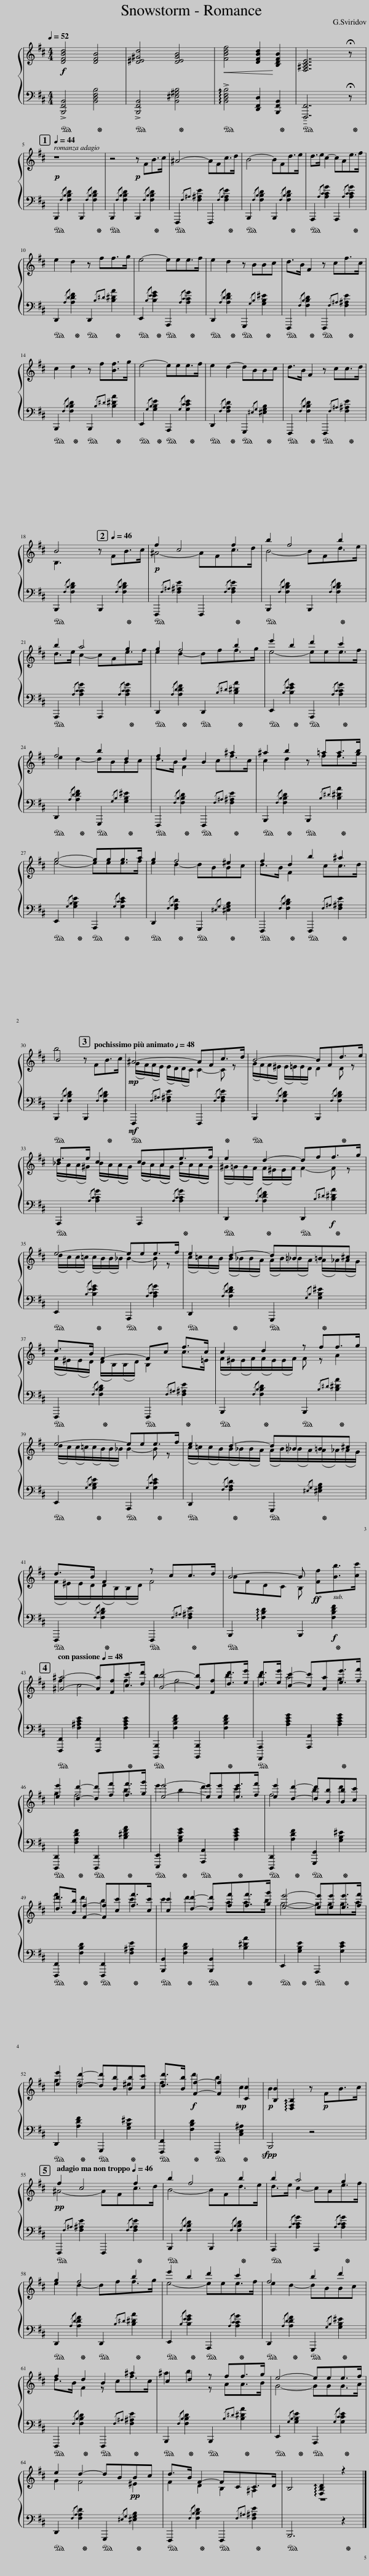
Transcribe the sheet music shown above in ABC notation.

X:1
%%score { ( 1 3 ) | 2 }
L:1/8
Q:1/4=52
M:4/4
I:linebreak $
K:D
V:1 treble
V:3 treble
V:2 bass
V:1
!f! [DFBd]4 [DFB]4 | [D^E^Gd]4 [DEGB]4 |!<(! [FBdf]4 [DFBd]2!<)! [B,DFB]2 | [F,^A,CE]7 !fermata!z |$[Q:1/4=44]!p! z8 | %5
 z4!p! z FB>c | ^A4- AFc>d | B4- BFd>e | d>e c2- cAe>f |$ e2 d2 z ff>g | %10
 e4- eee>f | e2 d2 z BBc | d>B F2 z cf>c |$ c2 d2 z f[Bf]>g | e4- eee>f | %15
 e2 d2- dBBc | d>B F2 z cc>d |$ B4 z[Q:1/4=46] FB>c |!p! f2 c4 f2 | b2 f4 b2 |$ %20
 b2 a4 g2 | g2 f4 b2 | e'2 b2 d'2 c'2 |$ f4 b2 d2 | f2 d2 B2 ^a2 | %25
 ^a2 b2 z =aa>b |$ g4- ggg>a | g2 f4 ^e2 | f2 d2 b2 ^a2 |$ B4 z[Q:1/4=48] FB>c | %30
!mp! ^A4- AFc>d | B4- BFd>e |$ d>e c2 cAe>f | e2 d2- dff>g |$ e4- eee>f | %35
 e2 d2- d=B=B^c |$ d>B F2- Fc f>c | c2 d2 z ff>g |$ e4- eee>f | e2 d2- d=B=B^c |$ %40
 d>B F2 z cc>d | B4- B!ff! [Ff][Bb]>[cc'] |$[Q:1/4=48] [^A^a]4- [Aa][Ff][cc']>[dd'] | [Bb]4- [Bb][Ff][dd']>[ee'] | [dd']>[ee'] [cc']2- [cc'][Aa][ee']>[ff'] |$ %45
 [ee']2 [dd']2- [dd'][ff'][ff']>[gg'] | [ee']4- [ee'][ee'][ee']>[ff'] | [ee']2 [dd']2- [dd'][Bb][Bb][cc'] |$ [dd']>[Bb] [Ff]2- [Ff][cc'][ff']>[cc'] | [cc']2 [dd']2- [dd'][ff'][ff']>[gg'] | %50
 [ee']4- [ee'][ee'][ee']>[ff'] |$ [ee']2 [dd']2- [dd'][Bb][Bb][cc'] | [dd']>[Bb]!f! [Ff]2- [Ff]2!mp! [Cc]2 |!p! [B,B]2 !arpeggio![D,F,B,]2 z!p! FB>c |$[Q:1/4=46]!pp! f2 c4 f2 | %55
 b2 f4 b2 | b2 a4 g2 |$ g2 f4 b2 | e'2 b2 d'2 c'2 | f4 b2 d'2 |$ %60
 f2 d2 B2 ^a2 | c2 d2 z ff>g | e4- eee>f |$ e2 d2- dB!pp!Bc | d>B F2- FCC>D | %65
 B,4 !arpeggio![F,B,D]2 z2 |] %66
V:2
!ped! !>![B,,,F,,B,,]4 [B,,D,F,B,]4!ped-up! |!ped! !>![B,,,F,,B,,]4 [B,,^E,^G,B,]4!ped-up! |!ped! !arpeggio!!>![B,,D,F,B,]4 [D,,F,,D,]2 [B,,,F,,B,,]2!ped-up! |!ped! !tenuto![F,,,F,,]7 !fermata!z!ped-up! |$!ped! B,,,2{/F,B,} [F,B,D]2 B,,,2{/F,B,} [F,B,D]2!ped-up! | %5
!ped! B,,,2{/F,B,} [F,B,D]2 B,,,2{/F,B,} [F,B,D]2!ped-up! |!ped! F,,,2{/F,^A,} [F,^A,E]2 F,,,2{/F,A,} [F,A,E]2!ped-up! |!ped! B,,,2{/F,B,} [F,B,D]2 B,,,2{/F,B,} [F,B,D]2!ped-up! |!ped! A,,,2{/A,C} [A,CG]2 A,,,2{/A,C} [A,CG]2!ped-up! |$!ped! D,,2{/A,D} [A,DF]2!ped-up!!ped! D,,2{/B,^D} [B,^DA]2!ped-up! | %10
!ped! E,,2{/B,E} [B,EG]2!ped-up!!ped! A,,,2{/A,C} [A,CG]2!ped-up! |!ped! D,,2{/A,D} [A,DF]2!ped-up!!ped! G,,,2{/G,B,} [G,B,^E]2!ped-up! |!ped! F,,,2{/F,B,} [F,B,D]2!ped-up!!ped! F,,,2{/F,^A,} [F,^A,E]2!ped-up! |$!ped! B,,,2{/F,B,} [F,B,D]2!ped-up!!ped! B,,,2{/B,^D} [B,^DA]2!ped-up! |!ped! E,,2{/G,B,} [G,B,E]2!ped-up!!ped! A,,,2{/G,C} [G,CE]2!ped-up! | %15
!ped! D,,2{/F,A,} [F,A,D]2!ped-up!!ped! G,,,2{/^E,G,} [^E,G,B,]2!ped-up! |!ped! F,,,2{/F,B,} [F,B,D]2!ped-up!!ped! F,,,2{/F,^A,} [F,^A,E]2!ped-up! |$!ped! B,,,2{/F,B,} [F,B,D]2 B,,,2{/F,B,} [F,B,D]2!ped-up! |!ped! F,,,2{/F,^A,} [F,^A,E]2 F,,,2{/F,A,} [F,A,E]2!ped-up! |!ped! B,,,2{/F,B,} [F,B,D]2 B,,,2{/F,B,} [F,B,D]2!ped-up! |$ %20
!ped! A,,,2{/A,C} [A,CG]2 A,,,2{/A,C} [A,CG]2!ped-up! |!ped! D,,2{/A,D} [A,DF]2!ped-up!!ped! D,,2{/B,^D} [B,^DA]2!ped-up! |!ped! E,,2{/B,E} [B,EG]2!ped-up!!ped! A,,,2{/A,C} [A,CG]2!ped-up! |$!ped! D,,2{/A,D} [A,DF]2!ped-up!!ped! G,,,2{/G,B,} [G,B,^E]2!ped-up! |!ped! F,,,2{/F,B,} [F,B,D]2!ped-up!!ped! F,,,2{/F,^A,} [F,^A,E]2!ped-up! | %25
!ped! B,,,2{/F,B,} [F,B,D]2!ped-up!!ped! B,,,2{/B,^D} [B,^DA]2!ped-up! |$!ped! E,,2{/G,B,} [G,B,E]2!ped-up!!ped! A,,,2{/G,C} [G,CE]2!ped-up! |!ped! D,,2{/F,A,} [F,A,D]2!ped-up!!ped! G,,,2{/^E,G,} [^E,G,B,]2!ped-up! |!ped! F,,,2{/F,B,} [F,B,D]2!ped-up!!ped! F,,,2{/F,^A,} [F,^A,E]2!ped-up! |$!ped! B,,,2{/F,B,} [F,B,D]2 B,,,2{/F,B,} [F,B,D]2!ped-up! | %30
!mf!!ped! F,,,2{/F,^A,} [F,^A,E]2 F,,,2{/F,A,} [F,A,E]2!ped-up! |!ped! B,,,2{/F,B,} [F,B,D]2 B,,,2{/F,B,} [F,B,D]2!ped-up! |$!ped! A,,,2{/A,C} [A,CG]2 A,,,2{/A,C} [A,CG]2!ped-up! |!ped! D,,2{/A,D} [A,DF]2!ped-up!!ped! D,,2!f!{/B,^D} [B,^DA]2!ped-up! |$!ped! E,,2{/B,E} [B,EG]2!ped-up!!ped! A,,,2{/A,C} [A,CG]2!ped-up! | %35
!ped! D,,2{/A,D} [A,DF]2!ped-up!!ped! G,,,2{/G,B,} [G,B,^E]2!ped-up! |$!ped! F,,,2{/F,B,} [F,B,D]2!ped-up!!ped! F,,,2{/F,^A,} [F,^A,E]2!ped-up! |!ped! B,,,2{/F,B,} [F,B,D]2!ped-up!!ped! B,,,2{/B,^D} [B,^DA]2!ped-up! |$!ped! E,,2{/G,B,} [G,B,E]2!ped-up!!ped! A,,,2{/G,C} [G,CE]2!ped-up! |!ped! D,,2{/F,A,} [F,A,D]2!ped-up!!ped! G,,,2{/^E,G,} [^E,G,B,]2!ped-up! |$ %40
!ped! F,,,2{/F,B,} [F,B,D]2!ped-up!!ped! F,,,2{/F,^A,} [F,^A,E]2!ped-up! |!ped! B,,,2 !arpeggio![F,B,D]2 B,,,2!f! [F,B,DF]2!ped-up! |$!ped! [F,,,F,,]2 [F,^A,CE]2 [F,,,F,,]2 [F,A,CE]2!ped-up! |!ped! [B,,,,B,,,]2 [F,B,DF]2 [B,,,,B,,,]2 [F,B,DF]2!ped-up! |!ped! [A,,,,A,,,]2 [A,CEG]2 [A,,,A,,]2 [A,CEG]2!ped-up! |$ %45
!ped! [D,,,D,,]2 [F,A,DF]2!ped-up!!ped! [D,,,D,,]2 [B,^DFA]2!ped-up! |!ped! [E,,,E,,]2 [G,B,EG]2!ped-up!!ped! [A,,,A,,]2 [A,CEG]2!ped-up! |!ped! [D,,,D,,]2 [A,DF]2!ped-up!!ped! [G,,,G,,]2 [G,B,^E]2!ped-up! |$!ped! [F,,,F,,]2 [F,B,D]2!ped-up!!ped! [F,,,F,,]2 [F,^A,E]2!ped-up! |!ped! [B,,,B,,]2 [F,B,D]2!ped-up!!ped! [B,,,B,,]2 [B,^DA]2!ped-up! | %50
!ped! E,,2 [G,B,E]2!ped-up!!ped! A,,,2 [G,CE]2!ped-up! |$!ped! D,,2 [A,DF]2!ped-up!!ped! G,,,2 [G,B,^E]2!ped-up! |!ped! [F,,,F,,]2 [F,B,D]2!ped-up!!ped! F,,,2 [C,E,^A,]2!ped-up! | B,,,4 z4 |$!ped! F,,,2{/F,^A,} [F,^A,E]2 F,,,2{/F,A,} [F,A,E]2!ped-up! | %55
!ped! B,,,2{/F,B,} [F,B,D]2 B,,,2{/F,B,} [F,B,D]2!ped-up! |!ped! A,,,2{/A,C} [A,CG]2 A,,,2{/A,C} [A,CG]2!ped-up! |$!ped! D,,2{/A,D} [A,DF]2!ped-up!!ped! D,,2{/B,^D} [B,^DA]2!ped-up! |!ped! E,,2{/B,E} [B,EG]2!ped-up!!ped! A,,,2{/A,C} [A,CG]2!ped-up! |!ped! D,,2{/A,D} [A,DF]2!ped-up!!ped! G,,,2{/G,B,} [G,B,^E]2!ped-up! |$ %60
!ped! F,,,2{/F,B,} [F,B,D]2!ped-up!!ped! F,,,2{/F,^A,} [F,^A,E]2!ped-up! |!ped! B,,,2{/F,B,} [F,B,D]2!ped-up!!ped! B,,,2{/B,^D} [B,^DA]2!ped-up! |!ped! E,,2{/G,B,} [G,B,E]2!ped-up!!ped! A,,,2{/G,C} [G,CE]2!ped-up! |$!ped! D,,2{/F,A,} [F,A,D]2!ped-up!!ped! G,,,2{/^E,G,} [^E,G,B,]2!ped-up! |!ped! F,,,2{/F,B,} [F,B,D]2!ped-up!!ped! F,,,2{/F,^A,} [F,^A,E]2!ped-up! | %65
!ped! B,,,6 z2!ped-up! |] %66
V:3
 x8 | x8 | x8 | x8 |$ x8 | %5
 x8 | x8 | x8 | x8 |$ x8 | %10
 x8 | x8 | x8 |$ x8 | x8 | %15
 x8 | x8 |$ B,3 x5 | ^A4- AFc>d | B4- BFd>e |$ %20
 d>e c2- cAe>f | e2 d2- dff>g | e4- eee>f |$ e2 d2- dBBc | d>B F2 x cf>c | %25
 c2 d2 x ff>g |$ e4- eee>f | e2 d2- dBBc | d>B F2 x cc>d |$ b4 x4 | %30
 (G/F/)(F/E/) (E/D/)(D/C/) C2- C z | (G/F/)(F/^E/) (E/=E/)(E/D/) D2 D z |$ (_B/A/)(A/^G/) ((B/A/))((A/G/)) ((B/A/))((A/G/)) ((B/A/))((A/G/)) | (^G/=G/)(G/F/) (F/^E/)(E/F/) F2- F z |$ (d/c/)(c/=c/) (c/B/)(B/_B/) B2- B z | %35
 (c/=c/)(c/B/) (B/_B/)(B/A/) (A/B/)(_B/A/) (A/_A/)(A/G/) |$ (F/^E/)(E/D/) (D/B,/)(B,/D/) B,2 c>=E | (F/^E/)(E/F/)(F/E/)(E/F/) F z A2 |$ (d/c/)(c/=c/)(c/B/)(B/_B/) B2- B z | (c/=c/)(c/B/)(B/_B/)(B/A/) (A/B/)(_B/A/)(A/_A/)(A/G/) |$ %40
 (F/^E/)(E/D/)(D/B,/)(B,/D/) F4 | BFDC B, x3 |$ f2 c4 f2 | b2 f4 b2 | b2 a4 g2 |$ %45
 g2 f4 b2 | e'2 b2 d'2 c'2 | f4 b2 d'2 |$ f'2 d'2 b2 c'2 | c'2 d'2 x aa>b | %50
 g4- ggg>a |$ g2 f4 ^e2 | f2 d'2 b2 c2 | B2 x6 |$ ^A4- AFc>d | %55
 B4- BFd>e | d>e c2- cAe>f |$ e2 d2- dff>g | e4- eee>f | e2 d2- dBBc |$ %60
 d>B F2 z cf>c | ^a2 b2 z AA>B | G4- GGG>A |$ G2 F4 ^E2 | F2 D2 B,2 ^A,2 | %65
 z8 |] %66
